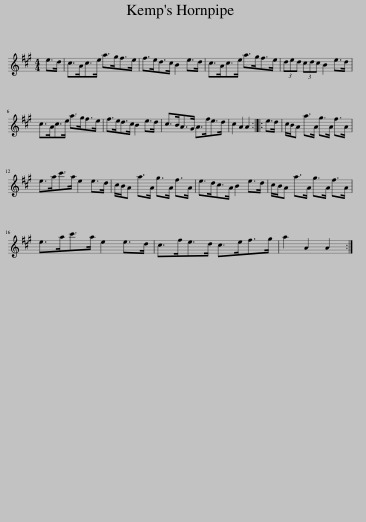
X:1
L:1/8
M:4/4
I:linebreak $
K:A
V:1 treble
V:1
 e>d | c>Ac>e a>gf>e | f>ed>c B2 e>d | c>Ac>e a>gf>e | (3ded (3cdc B2 e>d |$ %5
 c>Ac>e a>gf>e | f>ed>c B2 e>d | c>BA>G A>fe>d | c2 A2 A2 :: e>d | %10
 c/B/A a>A g>A f>A |$ e>ac'>a e2 e>d | c/B/A a>A g>A f>A | e>dc>A B2 e>d | c/B/A a>A g>A f>A |$ %15
 e>ac'>a e2 e>d | c>fe>d c>ef>g | a2 A2 A2 :| %18
